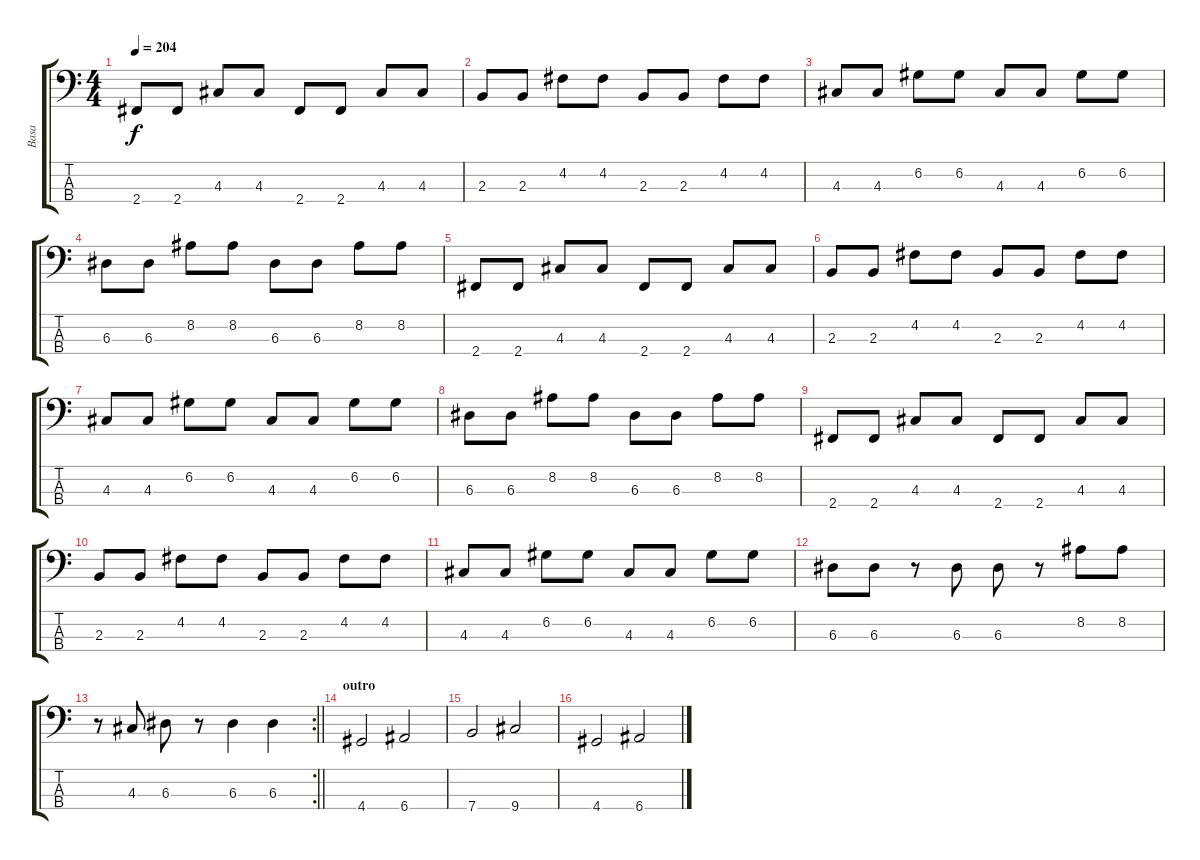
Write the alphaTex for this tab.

\track ("Basa" "Basa") {instrument electricbasspick}
\staff {score tabs}
\tuning (G2 D2 A1 E1) {hide}
\ts (4 4)
\tempo 204
\clef f4
\ks c
2.4.8{dy f} 2.4.8 4.3.8 4.3.8 2.4.8 2.4.8 4.3.8 4.3.8 |
2.3.8 2.3.8 4.2.8 4.2.8 2.3.8 2.3.8 4.2.8 4.2.8 |
4.3.8 4.3.8 6.2.8 6.2.8 4.3.8 4.3.8 6.2.8 6.2.8 |
6.3.8 6.3.8 8.2.8 8.2.8 6.3.8 6.3.8 8.2.8 8.2.8 |
2.4.8 2.4.8 4.3.8 4.3.8 2.4.8 2.4.8 4.3.8 4.3.8 |
2.3.8 2.3.8 4.2.8 4.2.8 2.3.8 2.3.8 4.2.8 4.2.8 |
4.3.8 4.3.8 6.2.8 6.2.8 4.3.8 4.3.8 6.2.8 6.2.8 |
6.3.8 6.3.8 8.2.8 8.2.8 6.3.8 6.3.8 8.2.8 8.2.8 |
2.4.8 2.4.8 4.3.8 4.3.8 2.4.8 2.4.8 4.3.8 4.3.8 |
2.3.8 2.3.8 4.2.8 4.2.8 2.3.8 2.3.8 4.2.8 4.2.8 |
4.3.8 4.3.8 6.2.8 6.2.8 4.3.8 4.3.8 6.2.8 6.2.8 |
6.3.8 6.3.8 r.8 6.3.8 6.3.8 r.8 8.2.8 8.2.8 |
\rc 2
\barLineRight lightlight
r.8 4.3.8 6.3.8 r.8 6.3.4 6.3.4 |
\section ("" "outro")
4.4.2 6.4.2 |
7.4.2 9.4.2 |
4.4.2 6.4.2
